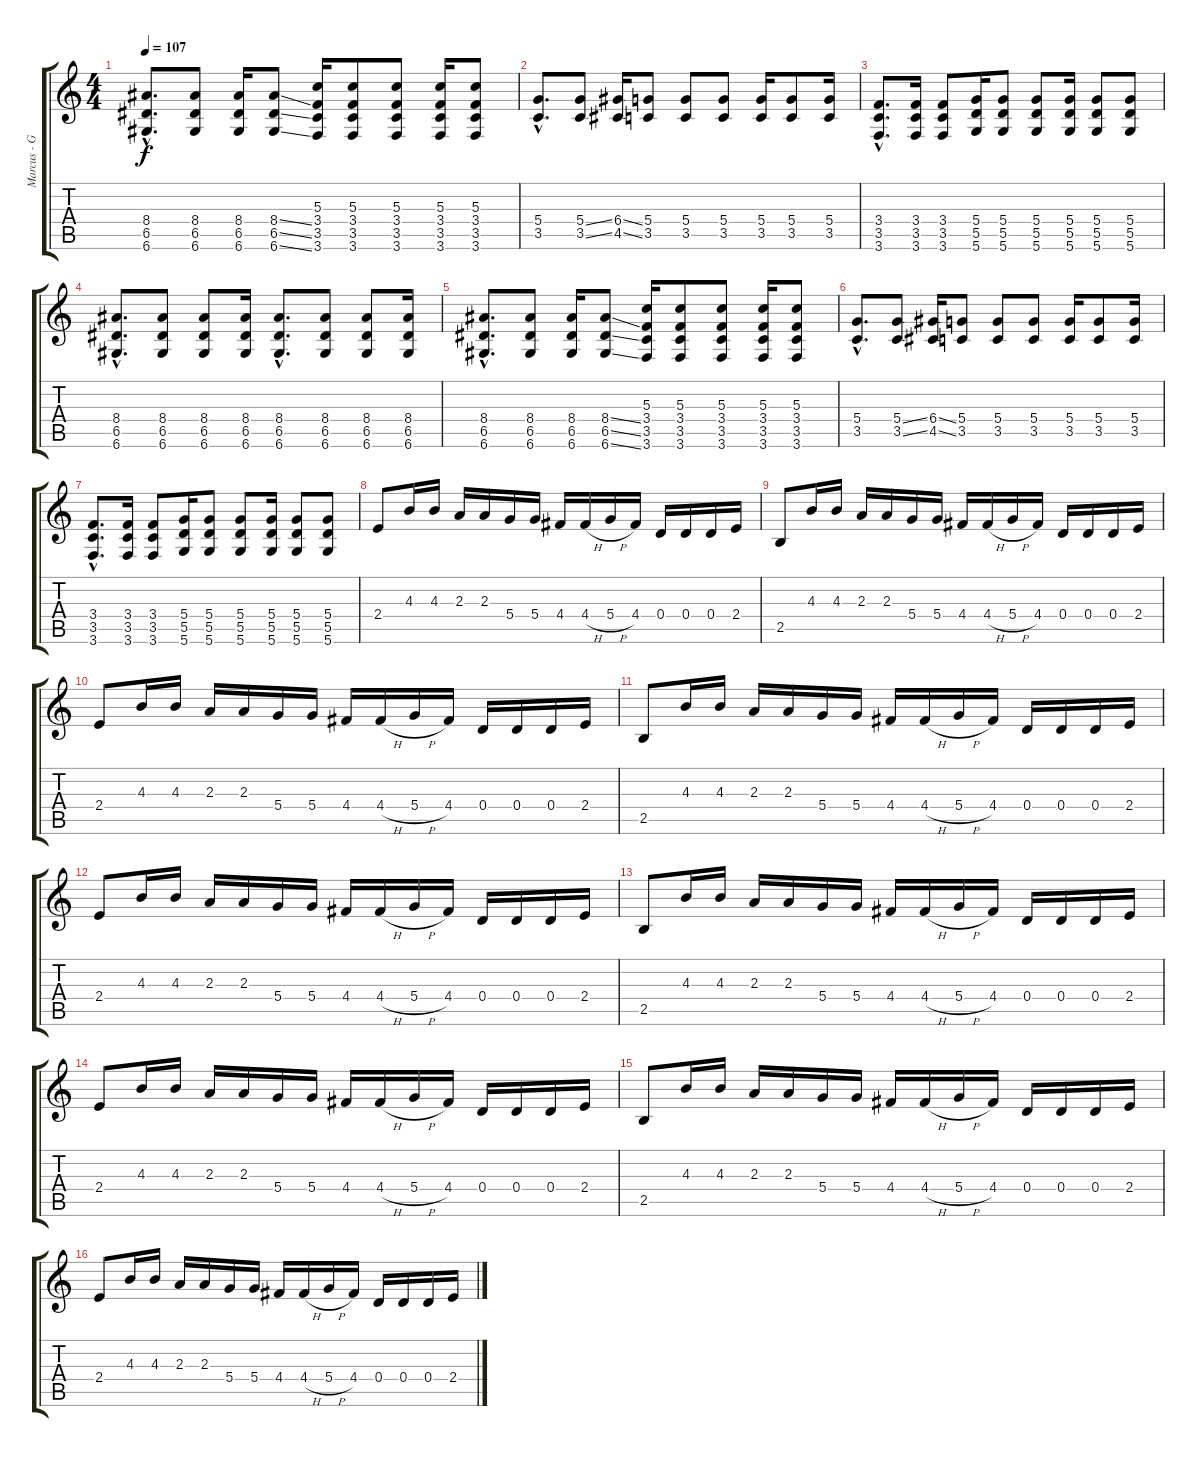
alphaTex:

\track ("Marcus - Guitar" "Marcus - G") {instrument distortionguitar}
\staff {score tabs}
\tuning (E4 B3 G3 D3 A2 D2) {hide}
\ts (4 4)
\tempo 107
\clef g2
\ks c
(8.4{hac} 6.5{hac} 6.6{hac}).8{d dy f} (8.4 6.5 6.6).8 (8.4 6.5 6.6).16 (8.4{ss} 6.5{ss} 6.6{ss}).8 (5.3 3.4 3.5 3.6).16 (5.3 3.4 3.5 3.6).8 (5.3 3.4 3.5 3.6).8 (5.3 3.4 3.5 3.6).16 (5.3 3.4 3.5 3.6).8 |
(5.4{hac} 3.5{hac}).8{d} (5.4{ss} 3.5{ss}).8 (6.4{ss} 4.5{ss}).16 (5.4 3.5).8 (5.4 3.5).8 (5.4 3.5).8 (5.4 3.5).16 (5.4 3.5).8 (5.4 3.5).16 |
(3.4{hac} 3.5{hac} 3.6{hac}).8{d} (3.4 3.5 3.6).16 (3.4 3.5 3.6).8 (5.4 5.5 5.6).16 (5.4 5.5 5.6).8 (5.4 5.5 5.6).8 (5.4 5.5 5.6).16 (5.4 5.5 5.6).8 (5.4 5.5 5.6).8 |
(8.4{hac} 6.5{hac} 6.6{hac}).8{d} (8.4 6.5 6.6).8 (8.4 6.5 6.6).8 (8.4 6.5 6.6).16 (8.4{hac} 6.5{hac} 6.6{hac}).8{d} (8.4 6.5 6.6).8 (8.4 6.5 6.6).8 (8.4 6.5 6.6).16 |
(8.4{hac} 6.5{hac} 6.6{hac}).8{d} (8.4 6.5 6.6).8 (8.4 6.5 6.6).16 (8.4{ss} 6.5{ss} 6.6{ss}).8 (5.3 3.4 3.5 3.6).16 (5.3 3.4 3.5 3.6).8 (5.3 3.4 3.5 3.6).8 (5.3 3.4 3.5 3.6).16 (5.3 3.4 3.5 3.6).8 |
(5.4{hac} 3.5{hac}).8{d} (5.4{ss} 3.5{ss}).8 (6.4{ss} 4.5{ss}).16 (5.4 3.5).8 (5.4 3.5).8 (5.4 3.5).8 (5.4 3.5).16 (5.4 3.5).8 (5.4 3.5).16 |
(3.4{hac} 3.5{hac} 3.6{hac}).8{d} (3.4 3.5 3.6).16 (3.4 3.5 3.6).8 (5.4 5.5 5.6).16 (5.4 5.5 5.6).8 (5.4 5.5 5.6).8 (5.4 5.5 5.6).16 (5.4 5.5 5.6).8 (5.4 5.5 5.6).8 |
2.4.8{volume 9 balance 4 instrument electricguitarclean} 4.3.16 4.3.16 2.3.16 2.3.16 5.4.16 5.4.16 4.4.16 4.4{h}.16 5.4{h}.16 4.4.16 0.4.16 0.4.16 0.4.16 2.4.16 |
2.5.8 4.3.16 4.3.16 2.3.16 2.3.16 5.4.16 5.4.16 4.4.16 4.4{h}.16 5.4{h}.16 4.4.16 0.4.16 0.4.16 0.4.16 2.4.16 |
2.4.8{volume 9 balance 4 instrument electricguitarclean} 4.3.16 4.3.16 2.3.16 2.3.16 5.4.16 5.4.16 4.4.16 4.4{h}.16 5.4{h}.16 4.4.16 0.4.16 0.4.16 0.4.16 2.4.16 |
2.5.8 4.3.16 4.3.16 2.3.16 2.3.16 5.4.16 5.4.16 4.4.16 4.4{h}.16 5.4{h}.16 4.4.16 0.4.16 0.4.16 0.4.16 2.4.16 |
2.4.8{volume 9 balance 4 instrument electricguitarclean} 4.3.16 4.3.16 2.3.16 2.3.16 5.4.16 5.4.16 4.4.16 4.4{h}.16 5.4{h}.16 4.4.16 0.4.16 0.4.16 0.4.16 2.4.16 |
2.5.8 4.3.16 4.3.16 2.3.16 2.3.16 5.4.16 5.4.16 4.4.16 4.4{h}.16 5.4{h}.16 4.4.16 0.4.16 0.4.16 0.4.16 2.4.16 |
2.4.8{volume 9 balance 4 instrument electricguitarclean} 4.3.16 4.3.16 2.3.16 2.3.16 5.4.16 5.4.16 4.4.16 4.4{h}.16 5.4{h}.16 4.4.16 0.4.16 0.4.16 0.4.16 2.4.16 |
2.5.8 4.3.16 4.3.16 2.3.16 2.3.16 5.4.16 5.4.16 4.4.16 4.4{h}.16 5.4{h}.16 4.4.16 0.4.16 0.4.16 0.4.16 2.4.16 |
2.4.8{volume 9 balance 4 instrument electricguitarclean} 4.3.16 4.3.16 2.3.16 2.3.16 5.4.16 5.4.16 4.4.16 4.4{h}.16 5.4{h}.16 4.4.16 0.4.16 0.4.16 0.4.16 2.4.16
